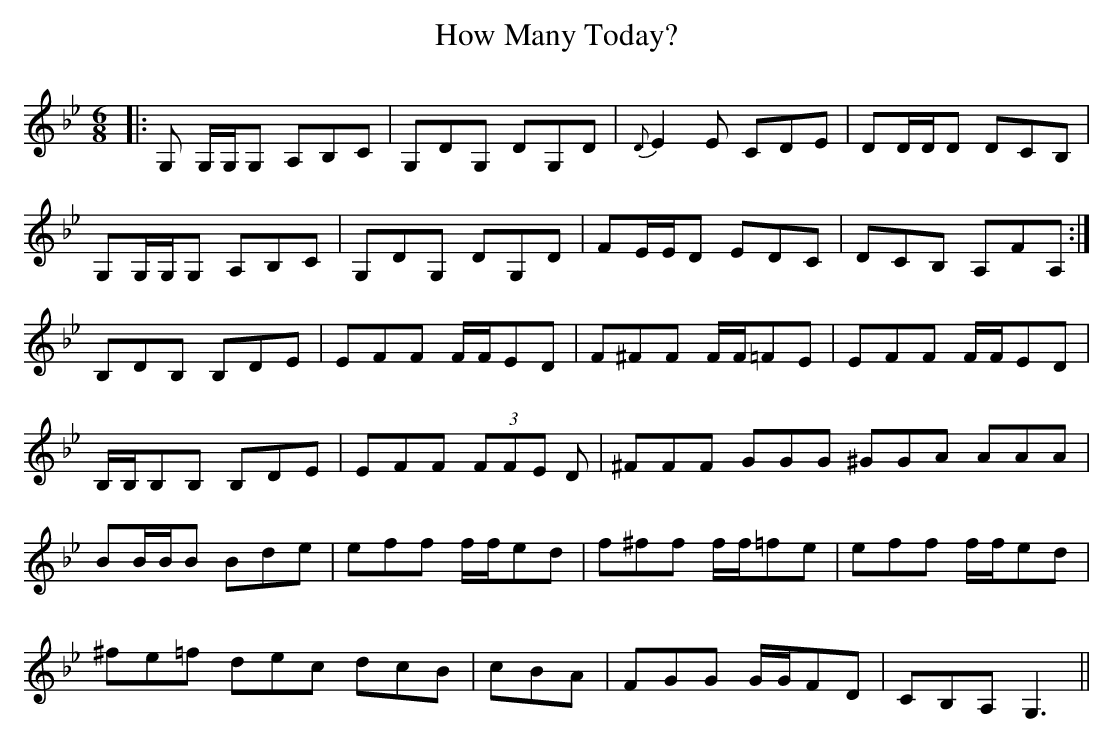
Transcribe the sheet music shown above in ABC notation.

X:1
T: How Many Today?
M: 6/8
L: 1/8
K: Gmin
|:G, G,/G,/G, A,B,C|G,DG, DG,D|{D}E2 E CDE|DD/D/D DCB,|
G,G,/G,/G, A,B,C|G,DG, DG,D|FE/E/D EDC|DCB, A,FA,:|
B,DB, B,DE|EFF F/F/ED|F^FF F/F/=FE|EFF F/F/ED|
B,/B,/B,B, B,DE|EFF (3FFE D|^FFF GGG ^GGA AAA|
BB/B/B Bde|eff f/f/ed|f^ff f/f/=fe|eff f/f/ed|
^fe=f dec dcB|cBA|FGG G/G/FD|CB,A, G,3||
